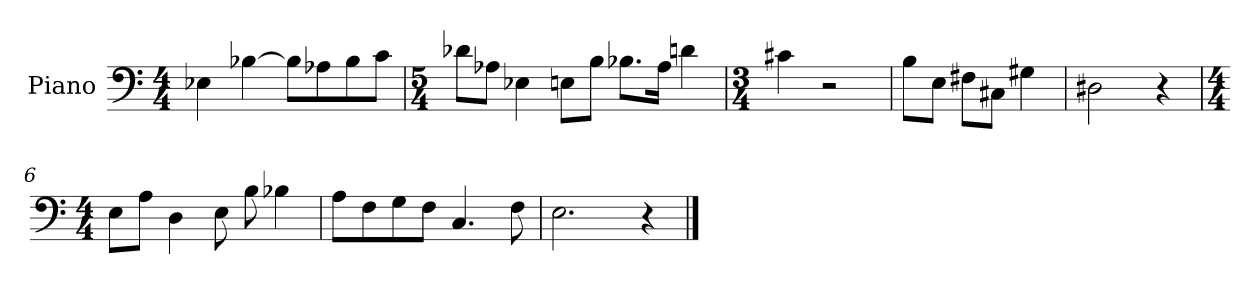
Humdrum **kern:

**kern
*part1
*staff1
*I"Piano
*I'Pno.
*clefF4
*k[]
*M4/4
=1
4E-X\
[4B-X\
8B-\L]
8A-X\
8B-\
8c\J
=2
*M5/4
8d-X\L
8A-X\J
4E-X\
8En\L
8B\J
8.B-X\L
16A-\Jk
4dn\
=3
*M3/4
4c#X\
2r
=4
8B\L
8E\J
8F#X\L
8C#X\J
4G#X\
=5
2D#X\
4r
=6
*M4/4
8E\L
8A\J
4D\
8E\
8B\
4B-X\
!!LO:LB:g=z
=7
8A\L
8F\
8G\
8F\J
4.C/
8F\
=8
2.E\
4r
==
*-
